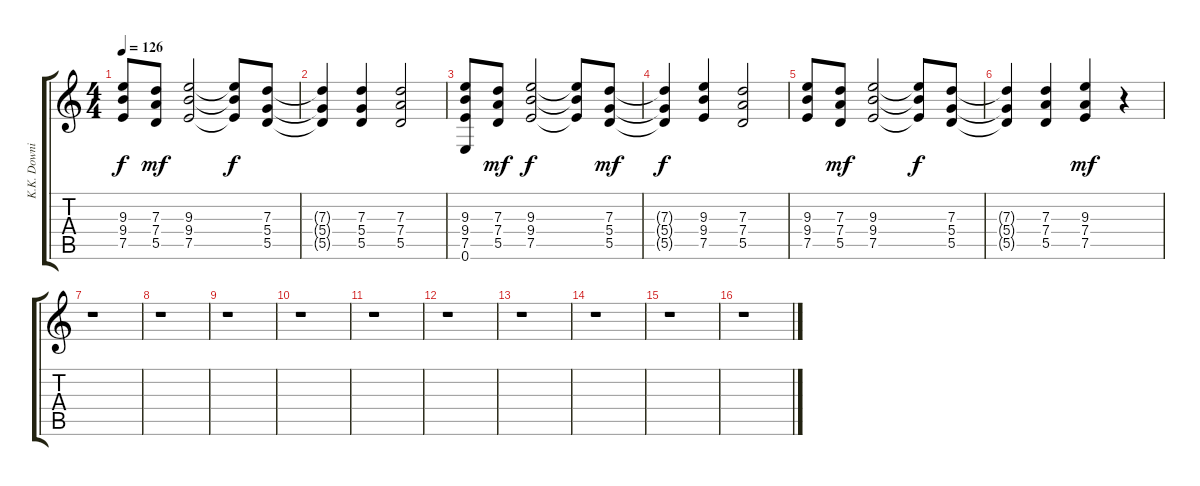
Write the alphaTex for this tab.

\track ("K.K. Downing" "K.K. Downi") {instrument distortionguitar}
\staff {score tabs}
\tuning (E4 B3 G3 D3 A2 E2) {hide}
\ts (4 4)
\tempo 126
\clef g2
\ks c
(9.3 9.4 7.5).8{dy f} (7.3 7.4 5.5).8{dy mf} (9.3 9.4 7.5).2 (9.3{t} 9.4{t} 7.5{t}).8{dy f} (7.3 5.4 5.5).8 |
(7.3{t} 5.4{t} 5.5{t}).4 (7.3 5.4 5.5).4 (7.3 7.4 5.5).2 |
(9.3 9.4 7.5 0.6).8 (7.3 7.4 5.5).8{dy mf} (9.3 9.4 7.5).2{dy f} (9.3{t} 9.4{t} 7.5{t}).8 (7.3 5.4 5.5).8{dy mf} |
(7.3{t} 5.4{t} 5.5{t}).4{dy f} (9.3 9.4 7.5).4 (7.3 7.4 5.5).2 |
(9.3 9.4 7.5).8 (7.3 7.4 5.5).8{dy mf} (9.3 9.4 7.5).2 (9.3{t} 9.4{t} 7.5{t}).8{dy f} (7.3 5.4 5.5).8 |
(7.3{t} 5.4{t} 5.5{t}).4 (7.3 7.4 5.5).4 (9.3 7.4 7.5).4{dy mf} r.4 |
r.1 |
r.1 |
r.1 |
r.1 |
r.1 |
r.1 |
r.1 |
r.1 |
r.1 |
r.1
